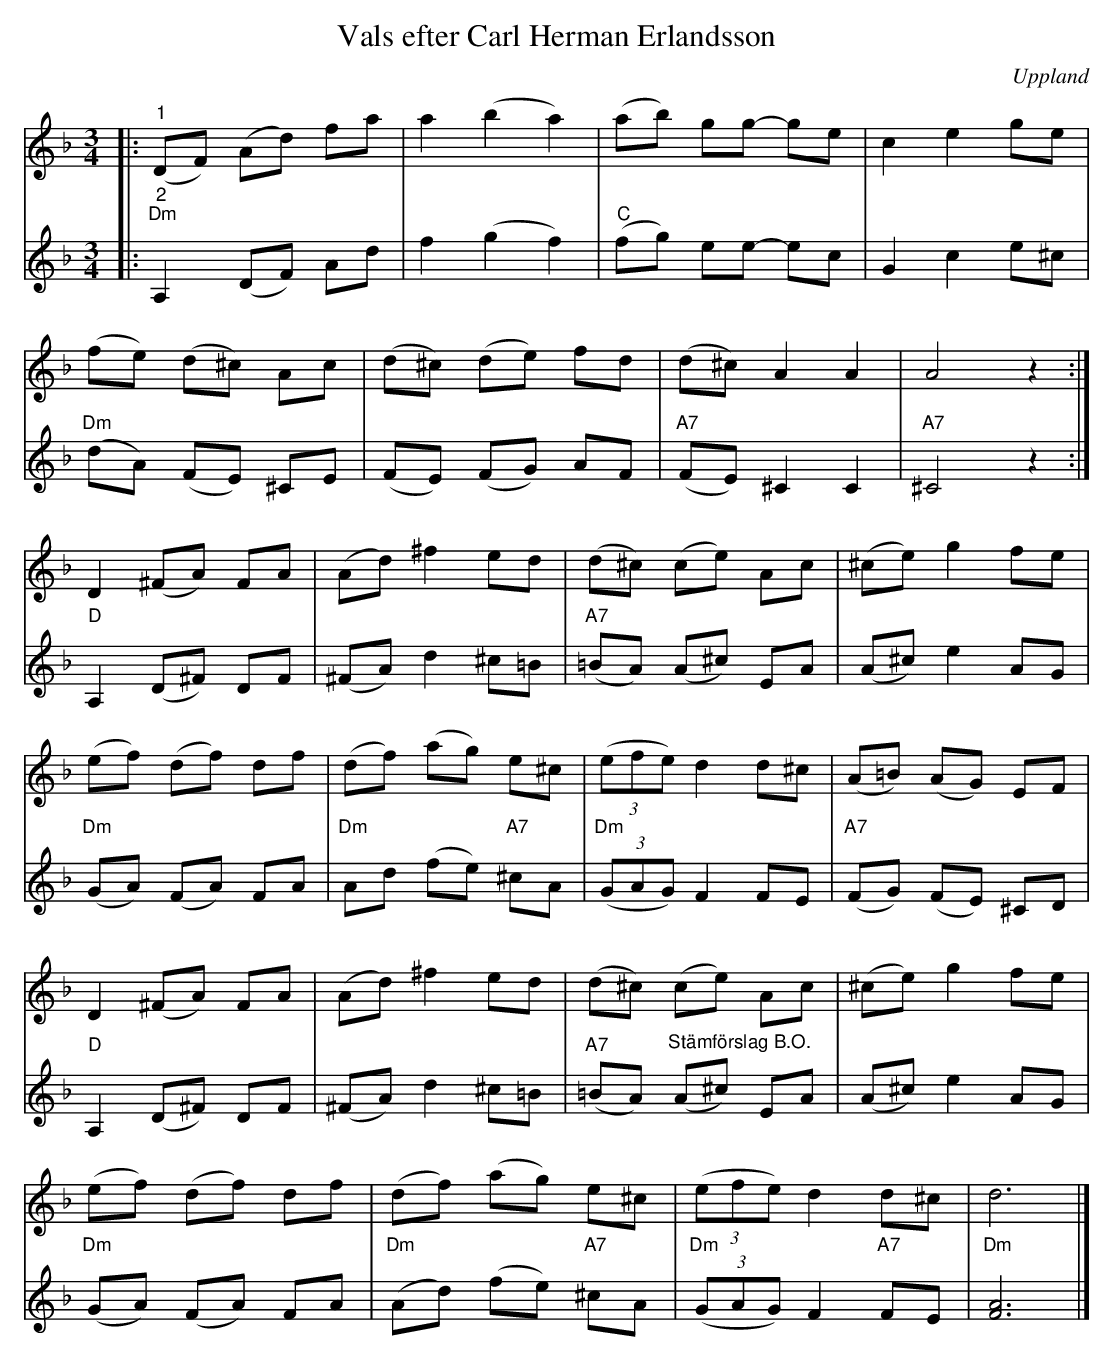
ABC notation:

X:1
T:Vals efter Carl Herman Erlandsson
O:Uppland
L:1/8
M:3/4
K:Dm
V:1
|:"^1" (DF) (Ad) fa | a2 (b2 a2) | (ab) gg- ge | c2 e2 ge |
(fe) (d^c) Ac | (d^c) (de) fd | (d^c) A2 A2 | A4 z2 :|
D2 (^FA) FA | (Ad) ^f2 ed | (d^c) (ce) Ac | (^ce) g2 fe |
(ef) (df) df | (df) (ag) e^c | (3(efe) d2 d^c | (A=B) (AG) EF |
D2 (^FA) FA | (Ad) ^f2 ed | (d^c) (ce) Ac | (^ce) g2 fe |
(ef) (df) df |(df) (ag) e^c | (3(efe) d2 d^c | d6 |]
V:2
|:"^2""Dm" A,2 (DF) Ad | f2 (g2 f2) | "C" (fg) ee- ec | G2 c2 e^c |
"Dm" (dA) (FE) ^CE | (FE) (FG) AF | "A7" (FE) ^C2 C2 |"A7" ^C4 z2 :|
"D" A,2 (D^F) DF | (^FA) d2 ^c=B |"A7" (=BA) (A^c) EA | (A^c) e2 AG |
"Dm" (GA) (FA) FA |"Dm" Ad (fe)"A7" ^cA |"Dm" (3(GAG) F2 FE |
"A7" (FG) (FE) ^CD |"D" A,2 (D^F) DF | (^FA) d2 ^c=B | "A7" (=BA)"^Stämförslag B.O." (A^c) EA |
(A^c) e2 AG | "Dm" (GA) (FA) FA | "Dm" (Ad) (fe) "A7" ^cA |"Dm" (3(GAG) F2"A7" FE |"Dm" [FA]6 |]
